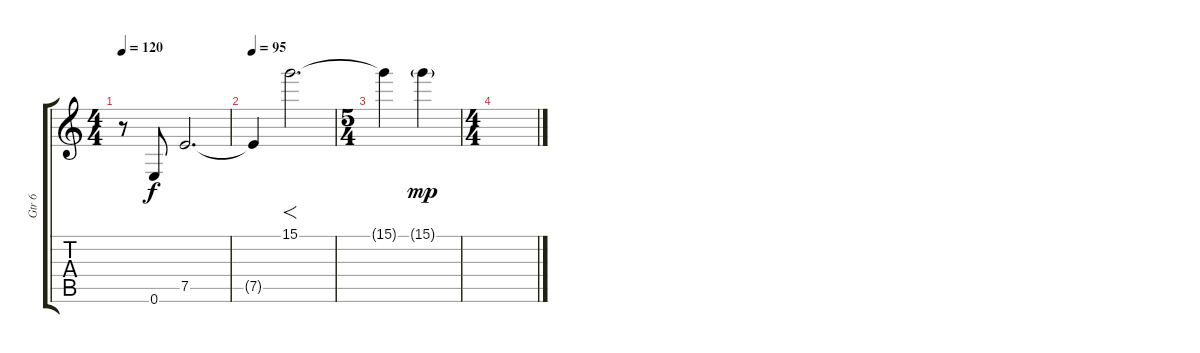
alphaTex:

\track ("Gtr 6" "Gtr 6") {instrument distortionguitar}
\staff {score tabs}
\tuning (E4 B3 G3 D3 A2 E2) {hide}
\ts (4 4)
\tempo 120
\clef g2
\ks c
r.8{dy f} 0.6.8 7.5.2{d} |
\tempo 95
7.5{t}.4 15.1.2{f d} |
\ts (5 4)
15.1{t}.4 15.1{g}.4{dy mp} |
\ts (4 4)
